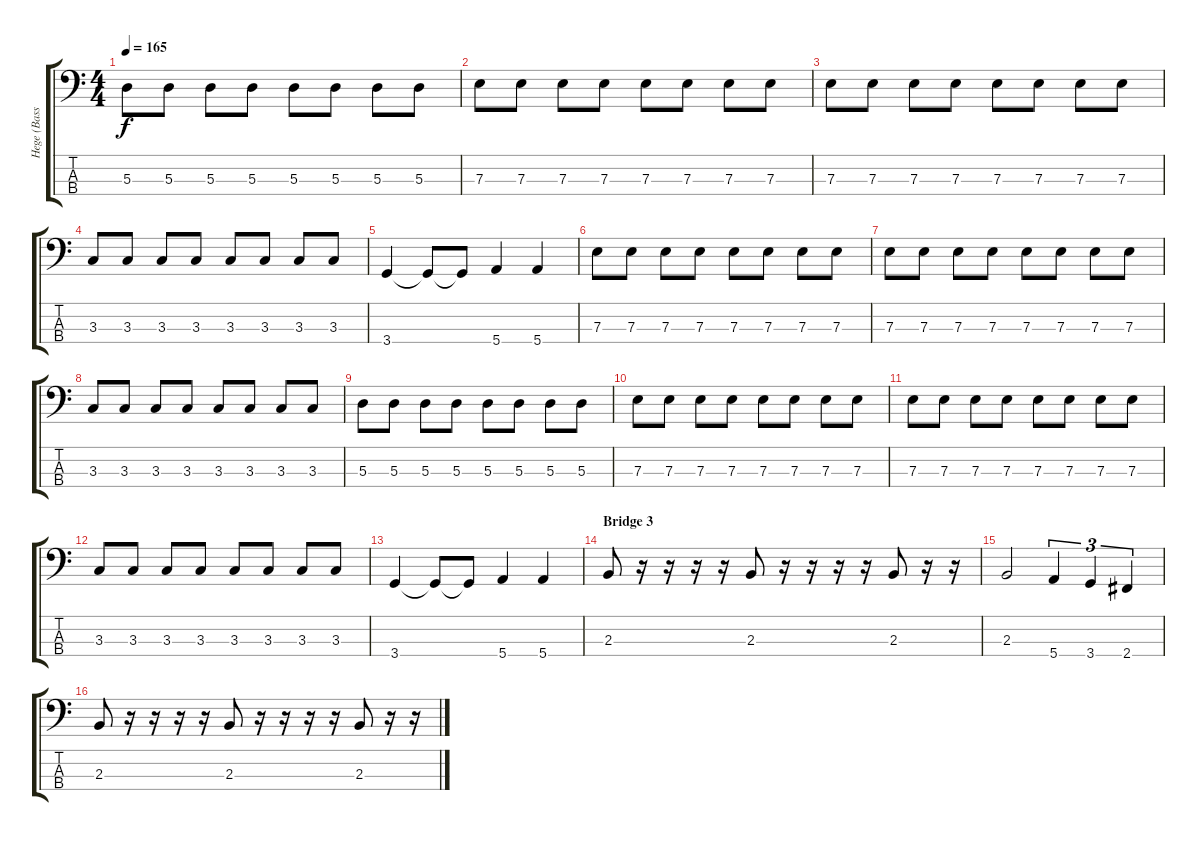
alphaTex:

\track ("Hege (Bass)" "Hege (Bass") {instrument electricbassfinger}
\staff {score tabs}
\tuning (G2 D2 A1 E1) {hide}
\ts (4 4)
\tempo 165
\clef f4
\ks c
5.3.8{dy f} 5.3.8 5.3.8 5.3.8 5.3.8 5.3.8 5.3.8 5.3.8 |
7.3.8 7.3.8 7.3.8 7.3.8 7.3.8 7.3.8 7.3.8 7.3.8 |
7.3.8 7.3.8 7.3.8 7.3.8 7.3.8 7.3.8 7.3.8 7.3.8 |
3.3.8 3.3.8 3.3.8 3.3.8 3.3.8 3.3.8 3.3.8 3.3.8 |
3.4.4 3.4{t}.8 3.4{t}.8 5.4.4 5.4.4 |
7.3.8 7.3.8 7.3.8 7.3.8 7.3.8 7.3.8 7.3.8 7.3.8 |
7.3.8 7.3.8 7.3.8 7.3.8 7.3.8 7.3.8 7.3.8 7.3.8 |
3.3.8 3.3.8 3.3.8 3.3.8 3.3.8 3.3.8 3.3.8 3.3.8 |
5.3.8 5.3.8 5.3.8 5.3.8 5.3.8 5.3.8 5.3.8 5.3.8 |
7.3.8 7.3.8 7.3.8 7.3.8 7.3.8 7.3.8 7.3.8 7.3.8 |
7.3.8 7.3.8 7.3.8 7.3.8 7.3.8 7.3.8 7.3.8 7.3.8 |
3.3.8 3.3.8 3.3.8 3.3.8 3.3.8 3.3.8 3.3.8 3.3.8 |
3.4.4 3.4{t}.8 3.4{t}.8 5.4.4 5.4.4 |
\section ("" "Bridge 3")
2.3.8 r.16 r.16 r.16 r.16 2.3.8 r.16 r.16 r.16 r.16 2.3.8 r.16 r.16 |
2.3.2 5.4.4{tu (3 2)} 3.4.4{tu (3 2)} 2.4.4{tu (3 2)} |
2.3.8 r.16 r.16 r.16 r.16 2.3.8 r.16 r.16 r.16 r.16 2.3.8 r.16 r.16
